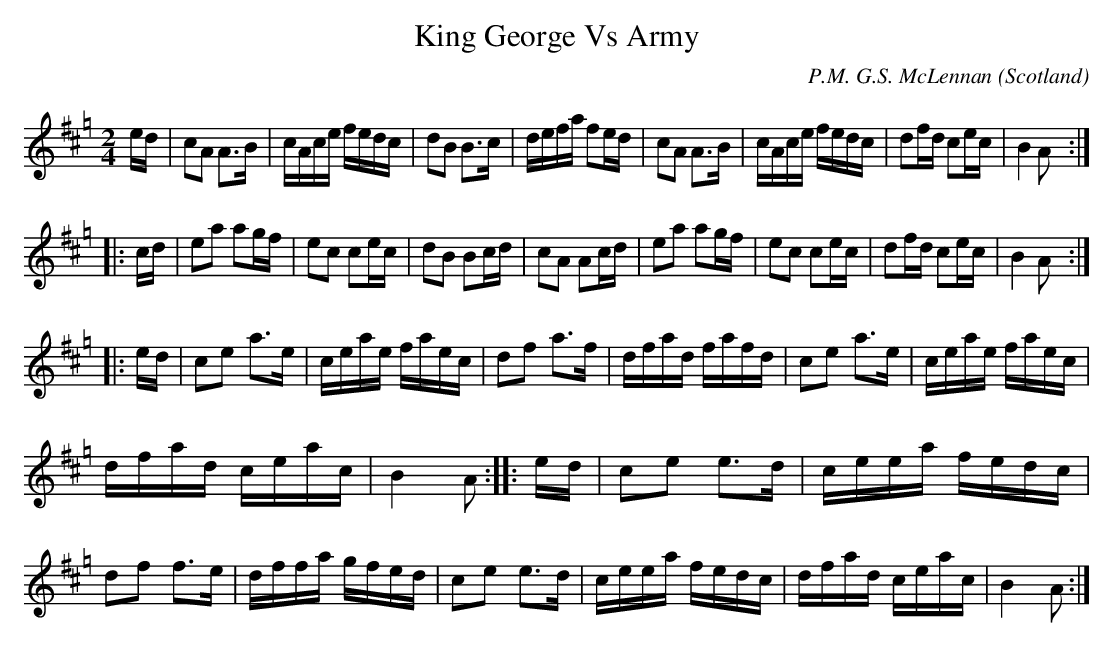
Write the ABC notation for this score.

X:1
T:King George Vs Army
O:Scotland
M:2/4
C:P.M. G.S. McLennan
K:Hp
ed|\
c2A2 A3B|cAce fedc|d2B2 B3c|defa f2ed|\
c2A2 A3B|cAce fedc|d2fd c2ec|B4 A2::
cd|\
e2a2 a2gf|e2c2 c2ec|d2B2 B2cd|c2A2 A2cd|\
e2a2 a2gf|e2c2 c2ec|d2fd c2ec|B4 A2::
ed|\
c2e2 a3e|ceae faec|d2f2 a3f|dfad fafd|\
c2e2 a3e|ceae faec|
dfad ceac|B4 A2::\
ed|\
c2e2 e3d|ceea fedc|
d2f2 f3e|dffa gfed|\
c2e2 e3d|ceea fedc|dfad ceac|B4A2:|
